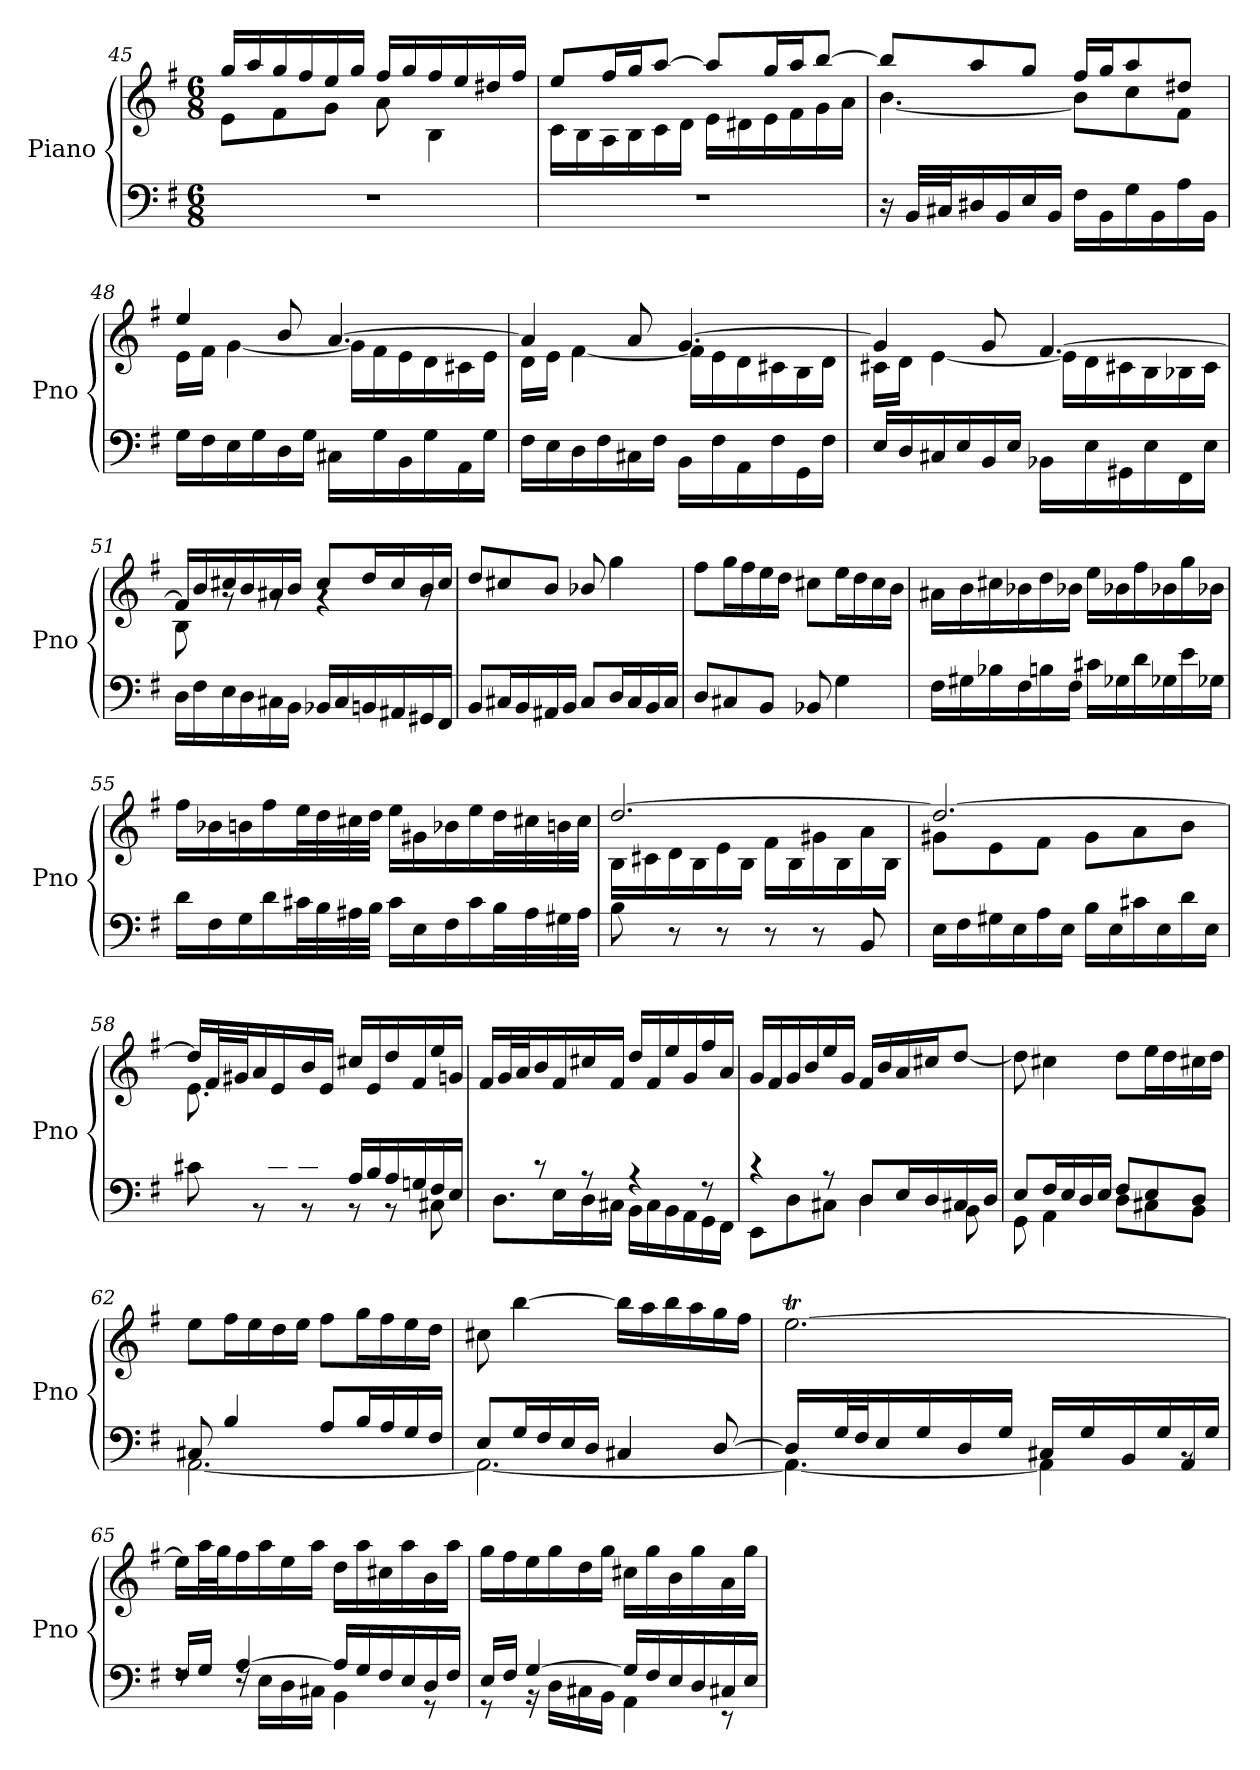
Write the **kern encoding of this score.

**kern	**kern
*part1	*part1
*staff2	*staff1
*I"Piano	*
*I'Pno	*
*clefF4	*clefG2
*k[f#]	*k[f#]
*M6/8	*M6/8
=45	=45
*	*^
2.r	16gg/LL	8e\L
.	16aa/	.
.	16gg/	8f#\
.	16ff#/	.
.	16ee/	8g\J
.	16gg/JJ	.
.	16ff#/LL	8a\
.	16gg/	.
.	16ff#/	4B\
.	16ee/	.
.	16dd#X/	.
.	16ff#/JJ	.
=46	=46	=46
2.r	8ee/L	16c\LL
.	.	16B\
.	16ff#/L	16A\
.	16gg/J	16B\
.	[8aa/J	16c\
.	.	16d\JJ
.	8aa/L]	16e\LL
.	.	16d#X\
.	16gg/L	16e\
.	16aa/J	16f#\
.	[8bb/J	16g\
.	.	16a\JJ
=47	=47	=47
16r	8bb/L]	[4.b\
32BB/LLL	.	.
32C#X/J	.	.
16D#X/	8aa/	.
16BB/	.	.
16E/	8gg/J	.
16BB/JJ	.	.
16F#\LL	16ff#/LL	8b\L]
16BB\	16gg/J	.
16G\	8aa/	8cc\
16BB\	.	.
16A\	8dd#X/J	8f#\J
16BB\JJ	.	.
!!LO:LB:g=z	!!
=48	=48	=48
16G\LL	4ee/	16e\LL
16F#\	.	16f#\JJ
16E\	.	[4g\
16G\	.	.
16D\	8b/	.
16G\JJ	.	.
16C#X\LL	[4.a/	16g\LL]
16G\	.	16f#\
16BB\	.	16e\
16G\	.	16d\
16AA\	.	16c#X\
16G\JJ	.	16e\JJ
=49	=49	=49
16F#\LL	4a/]	16d\LL
16E\	.	16e\JJ
16D\	.	[4f#\
16F#\	.	.
16C#X\	8a/	.
16F#\JJ	.	.
16BB\LL	[4.g/	16f#\LL]
16F#\	.	16e\
16AA\	.	16d\
16F#\	.	16c#X\
16GG\	.	16B\
16F#\JJ	.	16d\JJ
=50	=50	=50
16E/LL	4g/]	16c#X\LL
16D/	.	16d\JJ
16C#X/	.	[4e\
16E/	.	.
16BB/	8g/	.
16E/JJ	.	.
16BB-Xi\LL	[4.f#/	16e\LL]
16E\	.	16d\
16GG#X\	.	16c#X\
16E\	.	16B\
16FF#\	.	16B-Xi\
16E\JJ	.	16c#\JJ
!!LO:LB:g=z	!!
=51	=51	=51
16D\LL	16f#/LL]	8B\
16F#\	16b/	.
16E\	16cc#X/	8rg
16D\	16b/	.
16C#X\	16a#Xj/	8rg
16BB\JJ	16b/JJ	.
16BB-Xi/LL	8cc#/L	4rg
16C#/	.	.
16BB/	16dd/L	.
16AA#j/	16cc#/	.
16GG#X/	16b/	8rg
16FF#/JJ	16cc#/JJ	.
*	*v	*v
=52	=52
8BB/L	8dd/L
16C#X/L	8cc#X/
16BB/	.
16AA#Xj/	8b/J
16BB/JJ	.
8C#/L	8b-Xi/
16D/L	4gg\
16C#/	.
16BB/	.
16C#/JJ	.
=53	=53
8D/L	8ff#\L
8C#X/	16gg\L
.	16ff#\
8BB/J	16ee\
.	16dd\JJ
8BB-Xi/	8cc#X\L
4G\	16ee\L
.	16dd\
.	16cc#\
.	16b\JJ
!!LO:LB:g=z
=54	=54
16F#\LL	16a#Xj\LL
16G#X\	16b\
16B-Xi\	16cc#X\
16F#\	16b-Xi\
16B\	16dd\
16F#\JJ	16b-Xi\JJ
16c#X\LL	16ee\LL
16G-Xi\	16b-Xi\
16d\	16ff#\
16G-Xi\	16b-Xi\
16e\	16gg\
16G-Xi\JJ	16b-Xi\JJ
=55	=55
16d\LL	16ff#\LL
16F#\	16b-Xi\
16G\	16b\
16d\	16ff#\
32c#X\L	32ee\L
32B\	32dd\
32A#Xj\	32cc#X\
32B\JJJ	32dd\JJJ
16c#\LL	16ee\LL
16E\	16g#X\
16F#\	16b-Xi\
16c#\	16ee\
32B\L	32dd\L
32A#j\	32cc#X\
32G#X\	32b\
32A#j\JJJ	32cc#\JJJ
=56	=56
*	*^
8B\	[2.dd/	16B\LL
.	.	16c#X\
8r	.	16d\
.	.	16B\
8r	.	16e\
.	.	16B\JJ
8r	.	16f#\LL
.	.	16B\
8r	.	16g#X\
.	.	16B\
8BB/	.	16a\
.	.	16B\JJ
!!LO:LB:g=z	!!
=57	=57	=57
16E\LL	2.dd/_	8g#X\L
16F#\	.	.
16G#X\	.	8e\
16E\	.	.
16A\	.	8f#\J
16E\JJ	.	.
16B\LL	.	8g#\L
16E\	.	.
16c#X\	.	8a\
16E\	.	.
16d\	.	8b\J
16E\JJ	.	.
=58	=58	=58
*^	*	*
8.ryy	8c#X\	16dd/LL]	8.e\L
.	.	32f#/L	.
.	.	32g#X/J	.
.	8rBB	16a/	.
16d/L	.	16e/	2ryy
16c#X/	8rBB	16b/	.
16B/JJ	.	16e/JJ	.
16A/LL	8rBB	16cc#X/LL	.
16B/	.	16e/	.
16A/	8rBB	16dd/	.
16Gn/	.	16f#/	.
16F#/	8C#X\	16ee/	.
16E/JJ	.	16gn/JJ	16ryy
*	*	*v	*v
=59	=59	=59
8D/yy	8.D\L	16f#/LL
.	.	32g/L
.	.	32a/J
8r	.	16b/
.	16E\L	16f#/
8r	16D\	16cc#X/
.	16C#X\JJ	16f#/JJ
4r	16BB\LL	16dd/LL
.	16C#\	16f#/
.	16BB\	16ee/
.	16AA\	16g/
8r	16GG\	16ff#/
.	16FF#\JJ	16a/JJ
!!LO:LB:g=z
=60	=60	=60
4r	8EE\L	16g/LL
.	.	16f#/
.	8D\	16g/
.	.	16b/
8r	8C#X\J	16ee/
.	.	16g/JJ
8D/L	4D\	16f#/LL
.	.	16b/
16E/L	.	16a/
16D/	.	16cc#X/J
16C#X/	8BB\	[8dd/J
16D/JJ	.	.
=61	=61	=61
8E/L	8GG\	8dd\]
16F#/L	4AA\	4cc#X\
16E/	.	.
16D/	.	.
16E/JJ	.	.
8F#/L	8D\L	8dd\L
8E/	8C#X\	16ee\L
.	.	16dd\
8D/J	8BB\J	16cc#X\
.	.	16dd\JJ
=62	=62	=62
8C#X/	[2.AA\	8ee\L
4B/	.	16ff#\L
.	.	16ee\
.	.	16dd\
.	.	16ee\JJ
8A/L	.	8ff#\L
16B/L	.	16gg\L
16A/	.	16ff#\
16G/	.	16ee\
16F#/JJ	.	16dd\JJ
=63	=63	=63
8E/L	2.AA\_	8cc#X\
16G/L	.	[4bb\
16F#/	.	.
16E/	.	.
16D/JJ	.	.
4C#X/	.	16bb\LL]
.	.	16aa\
.	.	16bb\
.	.	16aa\
[8D/	.	16gg\
.	.	16ff#\JJ
!!LO:PB:g=z
=64	=64	=64
*	*	*^
16D/LL]	4.AA\_	[2.eeT\	32ff#!yy
.	.	.	32ee!yy
32G/L	.	.	32ff#!yy
32F#/J	.	.	32ee!yy
16E/	.	.	32ff#!yy
.	.	.	32ee!yy
16G/	.	.	32ff#!yy
.	.	.	32ee!yy
16D/	.	.	32ff#!yy
.	.	.	32ee!yy
16G/JJ	.	.	32ff#!yy
.	.	.	32ee!yy
16C#X/LL	4AA\]	.	32ff#!yy
.	.	.	32ee!yy
16G/	.	.	32ff#!yy
.	.	.	32ee!yy
16BB/	.	.	32ff#!yy
.	.	.	8..ee!yy
16G/	.	.	.
16AA/	8rBB	.	.
16G/JJ	.	.	.
*	*	*v	*v
=65	=65	=65
16F#/LL	8rF	16ee\LL]
16G/JJ	.	32aa\L
.	.	32gg\J
[4A/	16rF	16ff#\
.	16E\LL	16aa\
.	16D\	16ee\
.	16C#X\JJ	16aa\JJ
16A/LL]	4BB\	16dd\LL
16G/	.	16aa\
16F#/	.	16cc#X\
16E/	.	16aa\
16D/	8r	16b\
16F#/JJ	.	16aa\JJ
=66	=66	=66
16E/LL	8r	16gg\LL
16F#/JJ	.	16ff#\
[4G/	16r	16ee\
.	16D\LL	16gg\
.	16C#X\	16dd\
.	16BB\JJ	16gg\JJ
16G/LL]	4AA\	16cc#X\LL
16F#/	.	16gg\
16E/	.	16b\
16D/	.	16gg\
16C#X/	8r	16a\
16E/JJ	.	16gg\JJ
*v	*v	*
=	=
*-	*-
